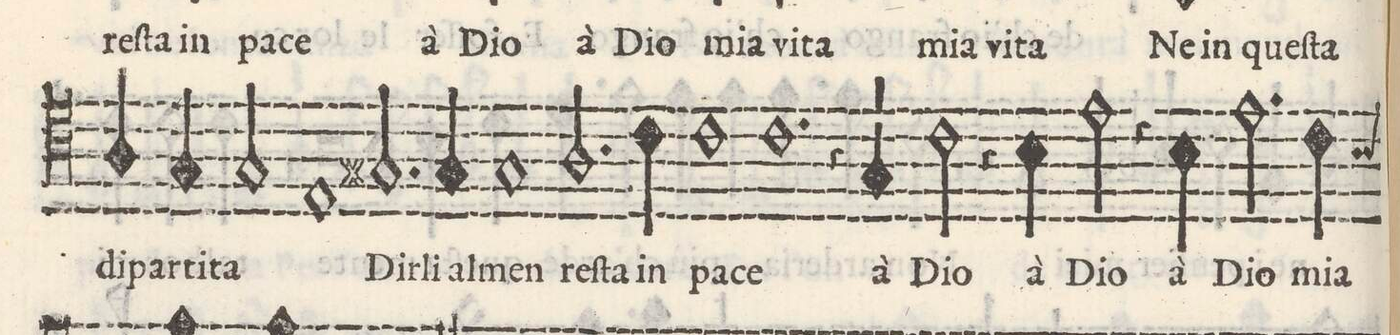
**kern	**text
*I"TENORE	*
*clefC4	*
*k[]	*
*met(c)	*
*M2/1	*
4A/	di-
4G/	-par-
2G/	-ti-
1E	-ta
=17-	=17-
2.G#X/	Dir-
4G#/	-li al-
1G#	-men
=18-	=18-
2.A/	reſ-
4c\	-ta in
1c	pa-
=19-	=19-
1.c	-ce
4r	.
4Gny/	à
=20-	=20-
2c\	Dio
4r	.
4B\	à
2e\	Dio
4r	.
4B\	à
=21-	=21-
2.e\	Dio
4c\	mia
*-	*-
